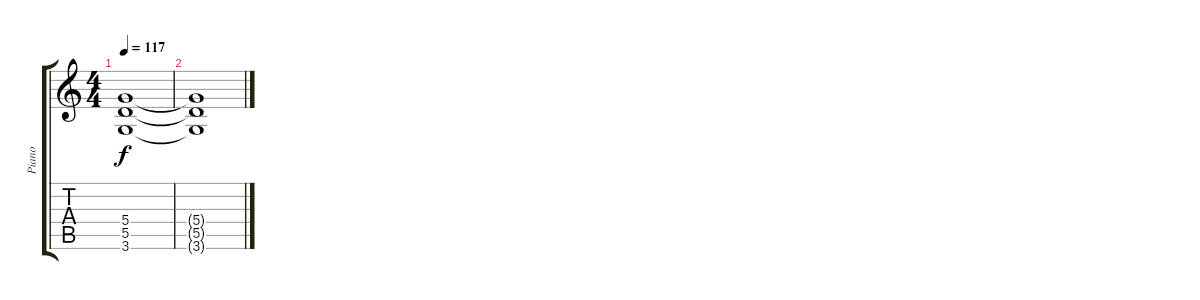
\track ("Piano" "Piano") {instrument brightacousticpiano}
\staff {score tabs}
\tuning (E5 B4 G4 D4 A3 E3) {hide}
\ts (4 4)
\tempo 117
\clef g2
\ks c
(5.4{t} 5.5{t} 3.6{t}).1{dy f} |
(5.4{t} 5.5{t} 3.6{t}).1
